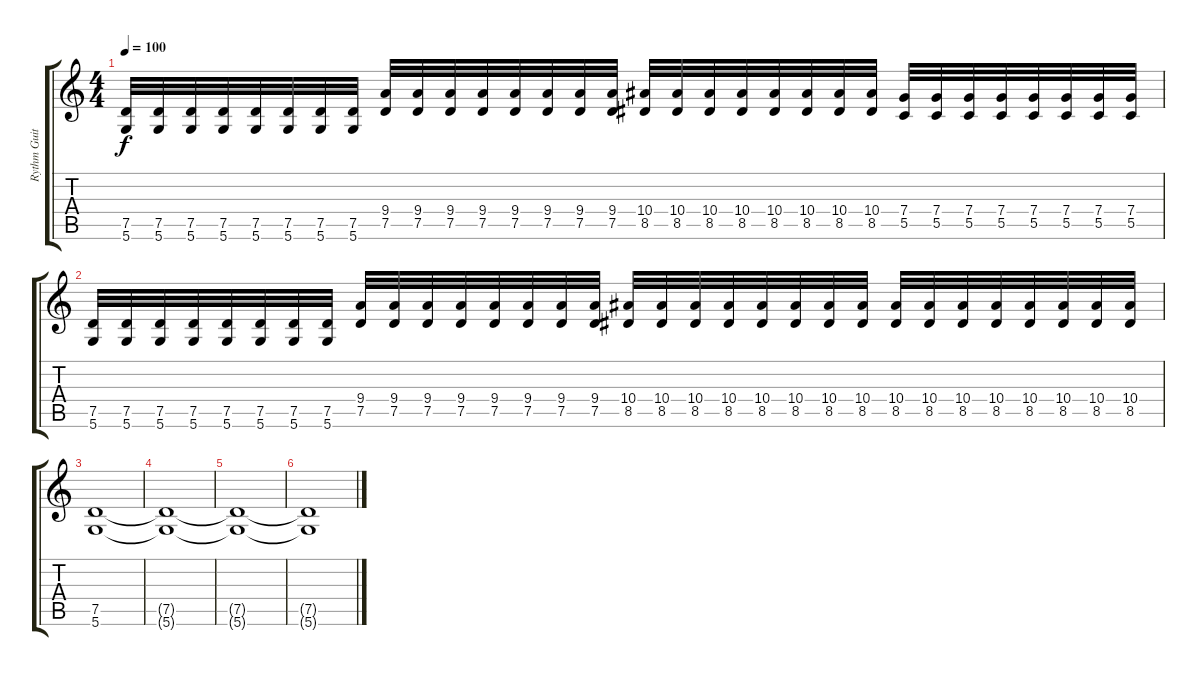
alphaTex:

\track ("Rythm Guitar" "Rythm Guit") {instrument overdrivenguitar}
\staff {score tabs}
\tuning (D4 A3 F3 C3 G2 D2) {hide}
\ts (4 4)
\tempo 100
\clef g2
\ks c
(7.5 5.6).32{dy f} (7.5 5.6).32 (7.5 5.6).32 (7.5 5.6).32 (7.5 5.6).32 (7.5 5.6).32 (7.5 5.6).32 (7.5 5.6).32 (9.4 7.5).32 (9.4 7.5).32 (9.4 7.5).32 (9.4 7.5).32 (9.4 7.5).32 (9.4 7.5).32 (9.4 7.5).32 (9.4 7.5).32 (10.4 8.5).32 (10.4 8.5).32 (10.4 8.5).32 (10.4 8.5).32 (10.4 8.5).32 (10.4 8.5).32 (10.4 8.5).32 (10.4 8.5).32 (7.4 5.5).32 (7.4 5.5).32 (7.4 5.5).32 (7.4 5.5).32 (7.4 5.5).32 (7.4 5.5).32 (7.4 5.5).32 (7.4 5.5).32 |
(7.5 5.6).32 (7.5 5.6).32 (7.5 5.6).32 (7.5 5.6).32 (7.5 5.6).32 (7.5 5.6).32 (7.5 5.6).32 (7.5 5.6).32 (9.4 7.5).32 (9.4 7.5).32 (9.4 7.5).32 (9.4 7.5).32 (9.4 7.5).32 (9.4 7.5).32 (9.4 7.5).32 (9.4 7.5).32 (10.4 8.5).32 (10.4 8.5).32 (10.4 8.5).32 (10.4 8.5).32 (10.4 8.5).32 (10.4 8.5).32 (10.4 8.5).32 (10.4 8.5).32 (10.4 8.5).32 (10.4 8.5).32 (10.4 8.5).32 (10.4 8.5).32 (10.4 8.5).32 (10.4 8.5).32 (10.4 8.5).32 (10.4 8.5).32 |
(7.5 5.6).1{volume 0} |
(7.5{t} 5.6{t}).1 |
(7.5{t} 5.6{t}).1 |
(7.5{t} 5.6{t}).1
